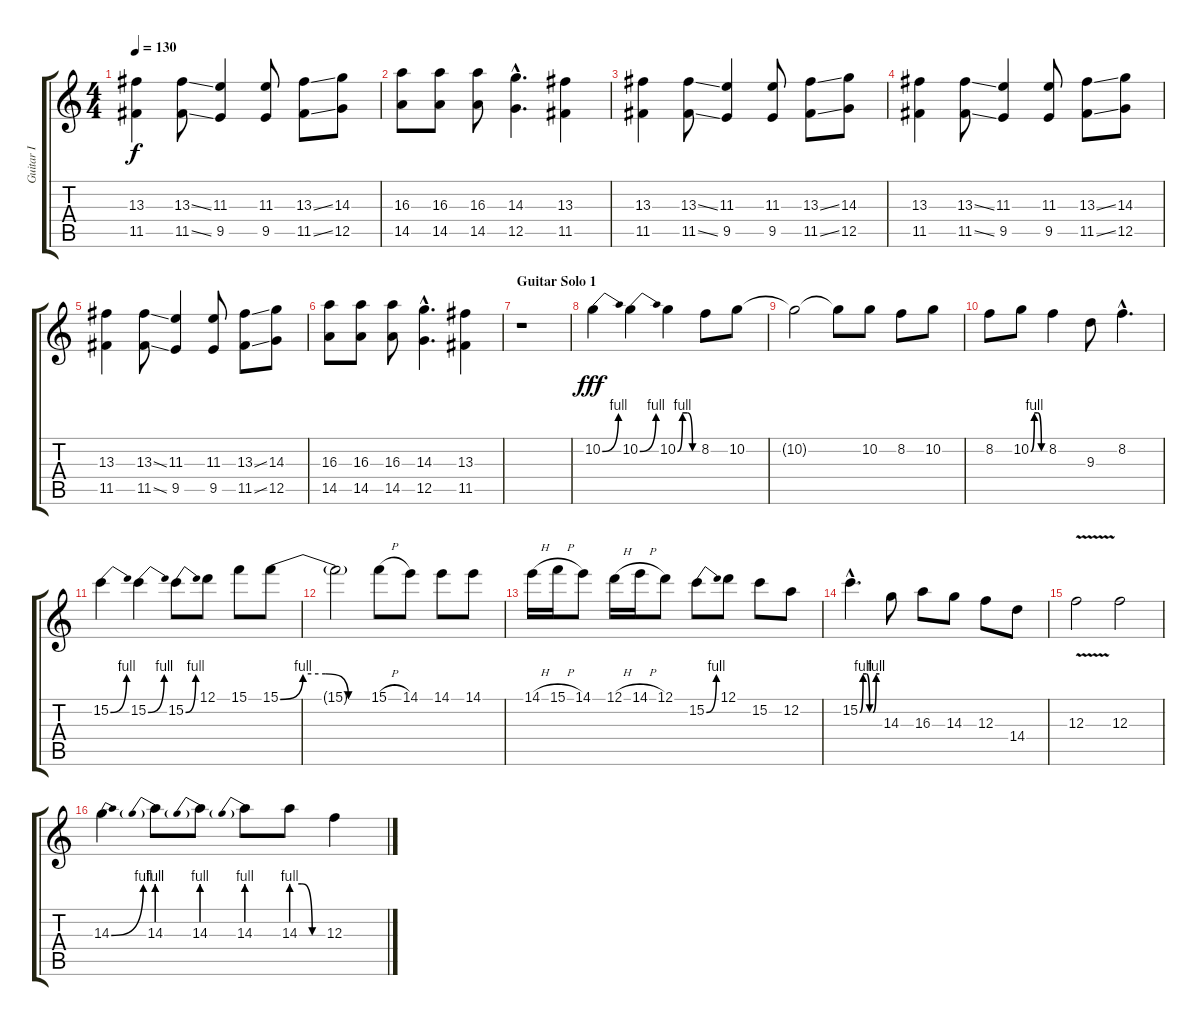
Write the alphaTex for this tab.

\track ("Guitar I" "Guitar I") {instrument distortionguitar}
\staff {score tabs}
\tuning (D4 A3 F3 C3 G2 D2) {hide}
\ts (4 4)
\tempo 130
\clef g2
\ks c
(13.3 11.5).4{dy f} (13.3{ss} 11.5{ss}).8 (11.3 9.5).4 (11.3 9.5).8 (13.3{ss} 11.5{ss}).8 (14.3 12.5).8 |
(16.3 14.5).8 (16.3 14.5).8 (16.3 14.5).8 (14.3{hac} 12.5{hac}).4{d} (13.3 11.5).4 |
(13.3 11.5).4 (13.3{ss} 11.5{ss}).8 (11.3 9.5).4 (11.3 9.5).8 (13.3{ss} 11.5{ss}).8 (14.3 12.5).8 |
(13.3 11.5).4 (13.3{ss} 11.5{ss}).8 (11.3 9.5).4 (11.3 9.5).8 (13.3{ss} 11.5{ss}).8 (14.3 12.5).8 |
(13.3 11.5).4 (13.3{ss} 11.5{ss}).8 (11.3 9.5).4 (11.3 9.5).8 (13.3{ss} 11.5{ss}).8 (14.3 12.5).8 |
(16.3 14.5).8 (16.3 14.5).8 (16.3 14.5).8 (14.3{hac} 12.5{hac}).4{d} (13.3 11.5).4 |
\section ("" "Guitar Solo 1")
r.1 |
10.2{be (bend 0 0 60 4)}.4{dy fff} 10.2{be (bend 0 0 60 4)}.4 10.2{be (custom 0 0 15 4 30 4 45 0 60 0)}.4 8.2.8 10.2.8 |
10.2{t}.2 10.2{t}.8 10.2.8 8.2.8 10.2.8 |
8.2.8 10.2{be (custom 0 0 15 4 30 4 45 0 60 0)}.8 8.2.4 9.3.8 8.2{hac}.4{d} |
15.2{be (bend 0 0 60 4)}.4 15.2{be (bend 0 0 60 4)}.4 15.2{be (bend 0 0 60 4)}.8 12.1.8 15.1.8 15.1{be (custom 0 0 15 4 30 4 45 0 60 0)}.8 |
15.1{t}.2 15.1{h}.8 14.1.8 14.1.8 14.1.8 |
14.1{h}.16 15.1{h}.16 14.1.8 12.1{h}.16 14.1{h}.16 12.1.8 15.2{be (bend 0 0 60 4)}.8 12.1.8 15.2.8 12.2.8 |
15.2{be (custom 0 0 10 4 20 4 30 0 40 0 50 4 60 4) hac}.4{d} 14.3.8 16.3.8 14.3.8 12.3.8 14.4.8 |
12.3{v}.2 12.3.2 |
14.3{be (bend 0 0 60 4)}.4 14.3{be (prebend 0 4 60 4)}.8 14.3{be (prebend 0 4 60 4)}.8 14.3{be (prebend 0 4 60 4)}.8 14.3{be (custom 0 4 20 4 40 0 60 0)}.8 12.3.4
